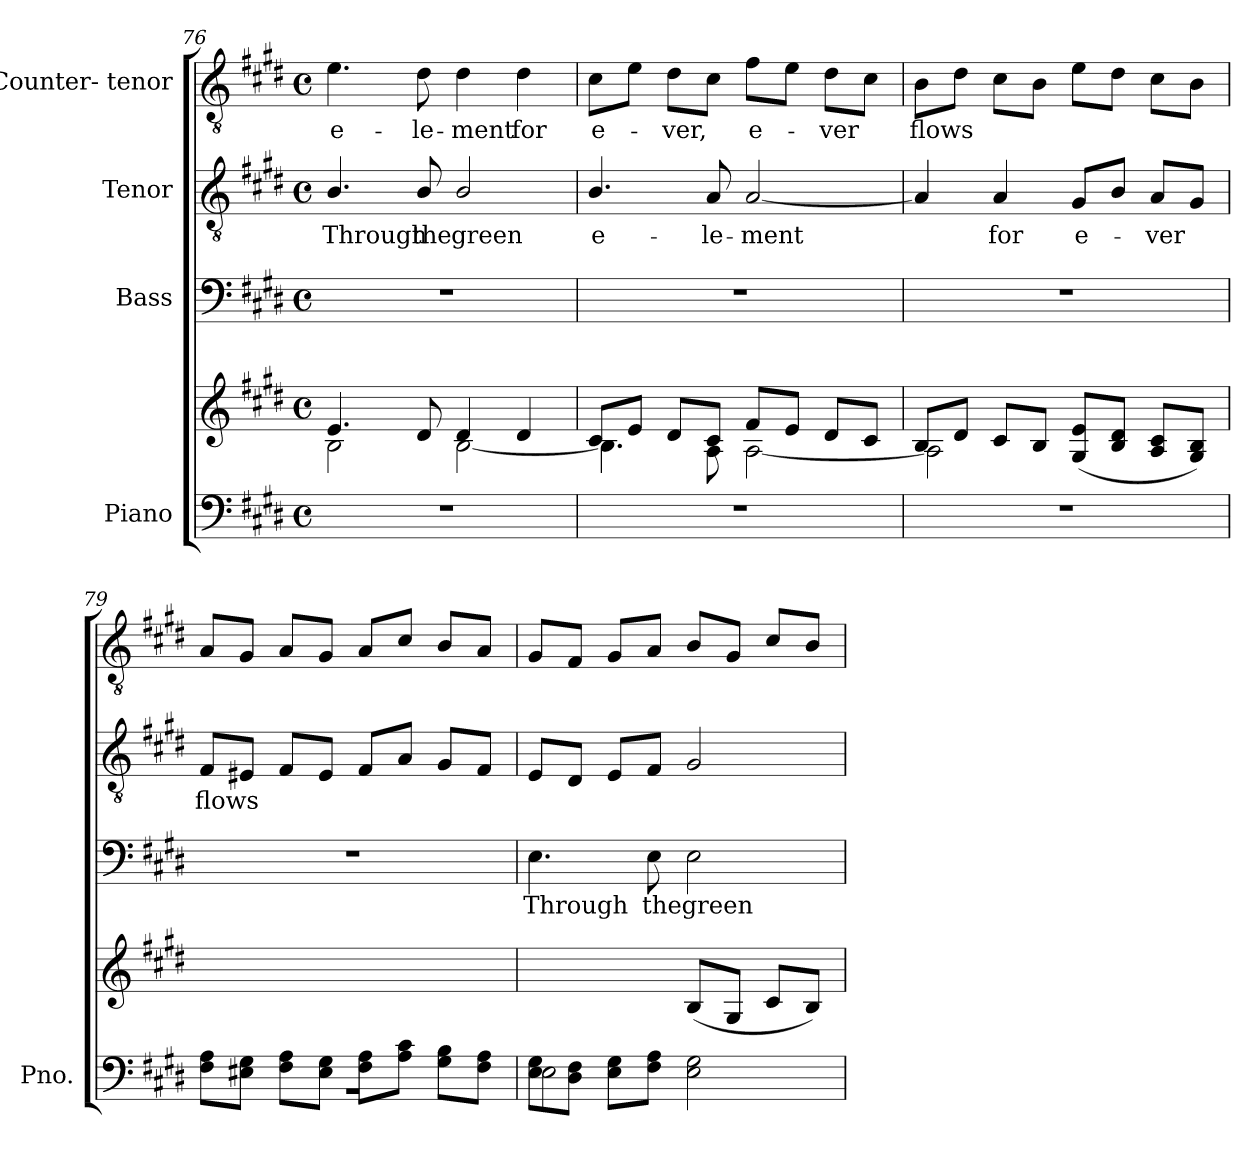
**kern	**kern	**kern	**text	**kern	**text	**kern	**text
*part4	*part4	*part3	*part3	*part2	*part2	*part1	*part1
*staff5	*staff4	*staff3	*staff3	*staff2	*staff2	*staff1	*staff1
*I"Piano	*	*I"Bass	*	*I"Tenor	*	*I"Counter- tenor	*
*I'Pno.	*	*	*	*	*	*	*
*clefF4	*clefG2	*clefF4	*	*clefGv2	*	*clefGv2	*
*	*	*	*	*ITrd7c12	*	*ITrd7c12	*
*k[f#c#g#d#]	*k[f#c#g#d#]	*k[f#c#g#d#]	*	*k[f#c#g#d#]	*	*k[f#c#g#d#]	*
*E:	*E:	*E:	*	*E:	*	*E:	*
*M4/4	*M4/4	*M4/4	*	*M4/4	*	*M4/4	*
*met(c)	*met(c)	*met(c)	*	*met(c)	*	*met(c)	*
=76	=76	=76	=76	=76	=76	=76	=76
*	*^	*	*	*	*	*	*
!	!	!	!	!	!	!LO:LY:b:color=#000000	!	!
!	!	!	!	!	!	!	!	!LO:LY:b:color=#000000
1r	4.ei/	2Bi\	1r	.	4.BBi/	Through	4.Ei\	e-
!	!	!	!	!	!	!LO:LY:b:color=#000000	!	!
!	!	!	!	!	!	!	!	!LO:LY:b:color=#000000
.	8d#i/	.	.	.	8BBi/	the	8D#i\	-le-
!	!	!	!	!	!	!LO:LY:b:color=#000000	!	!
!	!	!	!	!	!	!	!	!LO:LY:b:color=#000000
.	4d#i/	[2Bi\	.	.	2BBi/	green	4D#i\	-ment
!	!	!	!	!	!	!	!	!LO:LY:b:color=#000000
.	4d#i/	.	.	.	.	.	4D#i\	for
=77	=77	=77	=77	=77	=77	=77	=77	=77
!	!	!	!	!	!	!LO:LY:b:color=#000000	!	!
!	!	!	!	!	!	!	!	!LO:LY:b:color=#000000
1r	8c#i/L	4.Bi\]	1r	.	4.BBi/	e-	8C#i\L	e-
.	8ei/J	.	.	.	.	.	8Ei\J	.
!	!	!	!	!	!	!	!	!LO:LY:b:color=#000000
.	8d#i/L	.	.	.	.	.	8D#i\L	-ver,
!	!	!	!	!	!	!LO:LY:b:color=#000000	!	!
.	8c#i/J	8Ai\	.	.	8AAi/	-le-	8C#i\J	.
!	!	!	!	!	!	!LO:LY:b:color=#000000	!	!
!	!	!	!	!	!	!	!	!LO:LY:b:color=#000000
.	8f#i/L	[2Ai\	.	.	[2AAi/	-ment	8F#i\L	e-
.	8ei/J	.	.	.	.	.	8Ei\J	.
!	!	!	!	!	!	!	!	!LO:LY:b:color=#000000
.	8d#i/L	.	.	.	.	.	8D#i\L	-ver
.	8c#i/J	.	.	.	.	.	8C#i\J	.
=78	=78	=78	=78	=78	=78	=78	=78	=78
!	!	!	!	!	!	!	!	!LO:LY:b:color=#000000
1r	8Bi/L	2Ai\]	1r	.	4AAi/]	.	8BBi\L	flows
.	8d#i/J	.	.	.	.	.	8D#i\J	.
!	!	!	!	!	!	!LO:LY:b:color=#000000	!	!
.	8c#i/L	.	.	.	4AAi/	for	8C#i\L	.
.	8Bi/J	.	.	.	.	.	8BBi\J	.
!	!	!	!	!	!	!LO:LY:b:color=#000000	!	!
.	(8G#i/ 8ei/L	2ryy	.	.	8GG#i/L	e-	8Ei\L	.
.	8Bi/ 8d#i/J	.	.	.	8BBi/J	.	8D#i\J	.
!	!	!	!	!	!	!LO:LY:b:color=#000000	!	!
.	8Ai/ 8c#i/L	.	.	.	8AAi/L	-ver	8C#i\L	.
.	8G#i/ 8Bi/J)	.	.	.	8GG#i/J	.	8BBi\J	.
*	*v	*v	*	*	*	*	*	*
!!LO:LB:g=z
=79	=79	=79	=79	=79	=79	=79	=79
*^	*	*	*	*	*	*	*
!	!	!	!	!	!	!LO:LY:b:color=#000000	!	!
8F#i\ 8Ai\L	1r	1ryy	1r	.	8FF#i/L	flows	8AAi/L	.
8E#Xi\ 8G#i\J	.	.	.	.	8EE#Xi/J	.	8GG#i/J	.
8F#i\ 8Ai\L	.	.	.	.	8FF#i/L	.	8AAi/L	.
8E#i\ 8G#i\J	.	.	.	.	8EE#i/J	.	8GG#i/J	.
8F#i\ 8Ai\L	.	.	.	.	8FF#i/L	.	8AAi/L	.
8Ai\ 8c#i\J	.	.	.	.	8AAi/J	.	8C#i/J	.
8G#i\ 8Bi\L	.	.	.	.	8GG#i/L	.	8BBi/L	.
8F#i\ 8Ai\J	.	.	.	.	8FF#i/J	.	8AAi/J	.
=80	=80	=80	=80	=80	=80	=80	=80	=80
!	!	!	!	!LO:LY:b:color=#000000	!	!	!	!
8Ei\ 8G#i\L	2Ei\	2ryy	4.Ei\	Through	8EEi/L	.	8GG#i/L	.
8D#i\ 8F#i\J	.	.	.	.	8DD#i/J	.	8FF#i/J	.
8Ei\ 8G#i\L	.	.	.	.	8EEi/L	.	8GG#i/L	.
!	!	!	!	!LO:LY:b:color=#000000	!	!	!	!
8F#i\ 8Ai\J	.	.	8Ei\	the	8FF#i/J	.	8AAi/J	.
!	!	!	!	!LO:LY:b:color=#000000	!	!	!	!
2ryy	2Ei\ 2G#i	(8Bi/L	2Ei\	green	2GG#i/	.	8BBi/L	.
.	.	8G#i/J	.	.	.	.	8GG#i/J	.
.	.	8c#i/L	.	.	.	.	8C#i/L	.
.	.	8Bi/J)	.	.	.	.	8BBi/J	.
*v	*v	*	*	*	*	*	*	*
=	=	=	=	=	=	=	=
*-	*-	*-	*-	*-	*-	*-	*-
